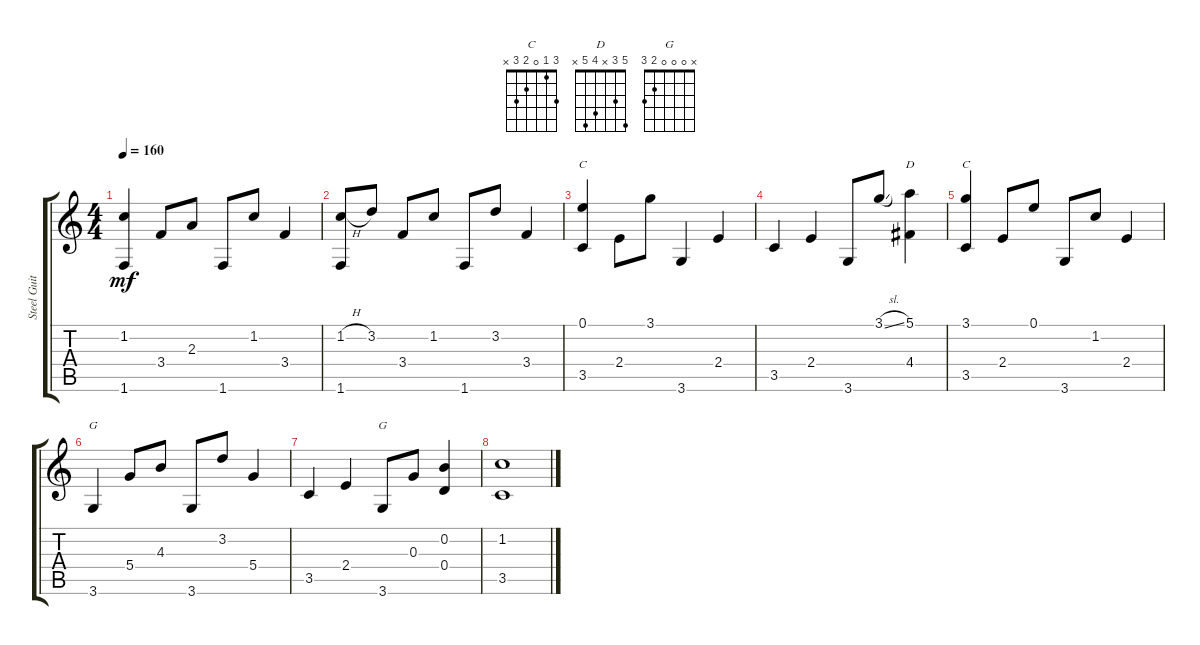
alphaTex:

\track ("Steel Guitar" "Steel Guit") {instrument acousticguitarsteel}
\staff {score tabs}
\tuning (E4 B3 G3 D3 A2 E2) {hide}
\chord ("C" 0 1 0 2 3 x)
\chord ("D" 5 3 x 4 5 x)
\chord ("C" 3 1 0 2 3 x)
\chord ("G" x 3 4 5 x 3)
\chord ("G" x 0 0 0 2 3)
\ts (4 4)
\tempo 160
\clef g2
\ks c
(1.2 1.6).4{dy mf} 3.4.8 2.3.8 1.6.8 1.2.8 3.4.4 |
(1.2{h} 1.6).8 3.2.8 3.4.8 1.2.8 1.6.8 3.2.8 3.4.4 |
(0.1 3.5).4{ch "C"} 2.4.8 3.1.8 3.6.4 2.4.4 |
3.5.4 2.4.4 3.6.8 3.1{sl}.8 (5.1 4.4).4{ch "D"} |
(3.1 3.5).4{ch "C"} 2.4.8 0.1.8 3.6.8 1.2.8 2.4.4 |
3.6.4{ch "G"} 5.4.8 4.3.8 3.6.8 3.2.8 5.4.4 |
3.5.4 2.4.4 3.6.8{ch "G"} 0.3.8 (0.2 0.4).4 |
(1.2 3.5).1
